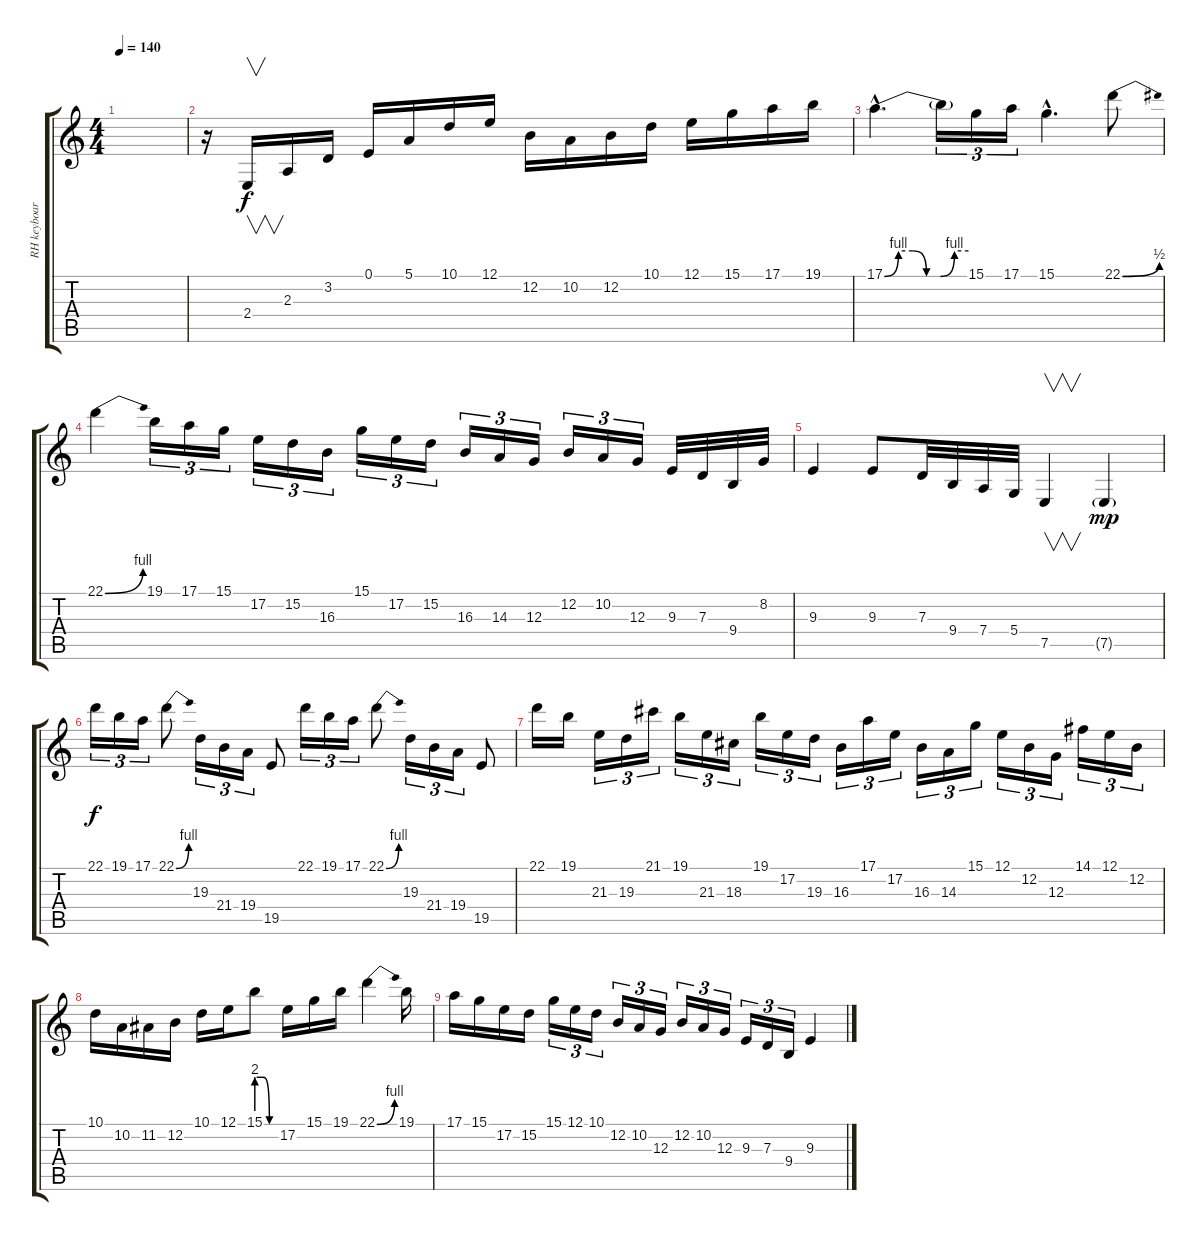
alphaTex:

\track ("RH keyboard" "RH keyboar") {instrument lead2sawtooth}
\staff {score tabs}
\tuning (E4 B3 G3 D3 A2 E2) {hide}
\ts (4 4)
\tempo 140
\clef g2
\ks c
|
r.16{volume 16 instrument lead2sawtooth} 2.4.16{v} 2.3.16 3.2.16 0.1.16 5.1.16 10.1.16 12.1.16 12.2.16 10.2.16 12.2.16 10.1.16 12.1.16 15.1.16 17.1.16 19.1.16 |
17.1{be (custom 0 0 10 4 20 4 30 0 40 0 50 4 60 4) hac}.4{d} 17.1{t}.16{tu (3 2)} 15.1.16{tu (3 2)} 17.1.16{tu (3 2)} 15.1{hac}.4{d} 22.1{be (bend 0 0 60 2)}.8 |
22.1{be (bend 0 0 60 4)}.4 19.1.16{tu (3 2)} 17.1.16{tu (3 2)} 15.1.16{tu (3 2)} 17.2.16{tu (3 2)} 15.2.16{tu (3 2)} 16.3.16{tu (3 2)} 15.1.16{tu (3 2)} 17.2.16{tu (3 2)} 15.2.16{tu (3 2)} 16.3.16{tu (3 2)} 14.3.16{tu (3 2)} 12.3.16{tu (3 2)} 12.2.16{tu (3 2)} 10.2.16{tu (3 2)} 12.3.16{tu (3 2)} 9.3.32 7.3.32 9.4.32 8.2.32 |
9.3.4 9.3.8 7.3.32 9.4.32 7.4.32 5.4.32 7.5.4{v} 7.5{g}.4{dy mp} |
22.1.16{tu (3 2) dy f} 19.1.16{tu (3 2)} 17.1.16{tu (3 2)} 22.1{be (bend 0 0 60 4)}.8 19.3.16{tu (3 2)} 21.4.16{tu (3 2)} 19.4.16{tu (3 2)} 19.5.8 22.1.16{tu (3 2)} 19.1.16{tu (3 2)} 17.1.16{tu (3 2)} 22.1{be (bend 0 0 60 4)}.8 19.3.16{tu (3 2)} 21.4.16{tu (3 2)} 19.4.16{tu (3 2)} 19.5.8 |
22.1.16 19.1.16 21.3.16{tu (3 2)} 19.3.16{tu (3 2)} 21.1.16{tu (3 2)} 19.1.16{tu (3 2)} 21.3.16{tu (3 2)} 18.3.16{tu (3 2)} 19.1.16{tu (3 2)} 17.2.16{tu (3 2)} 19.3.16{tu (3 2)} 16.3.16{tu (3 2)} 17.1.16{tu (3 2)} 17.2.16{tu (3 2)} 16.3.16{tu (3 2)} 14.3.16{tu (3 2)} 15.1.16{tu (3 2)} 12.1.16{tu (3 2)} 12.2.16{tu (3 2)} 12.3.16{tu (3 2)} 14.1.16{tu (3 2)} 12.1.16{tu (3 2)} 12.2.16{tu (3 2)} |
10.1.16 10.2.16 11.2.16 12.2.16 10.1.16 12.1.16 15.1{be (custom 0 8 20 8 40 0 60 0)}.8 17.2.16 15.1.16 19.1.16 22.1{be (bend 0 0 60 4)}.4 19.1.16 |
17.1.16 15.1.16 17.2.16 15.2.16 15.1.16{tu (3 2)} 12.1.16{tu (3 2)} 10.1.16{tu (3 2)} 12.2.16{tu (3 2)} 10.2.16{tu (3 2)} 12.3.16{tu (3 2)} 12.2.16{tu (3 2)} 10.2.16{tu (3 2)} 12.3.16{tu (3 2)} 9.3.16{tu (3 2)} 7.3.16{tu (3 2)} 9.4.16{tu (3 2)} 9.3.4
